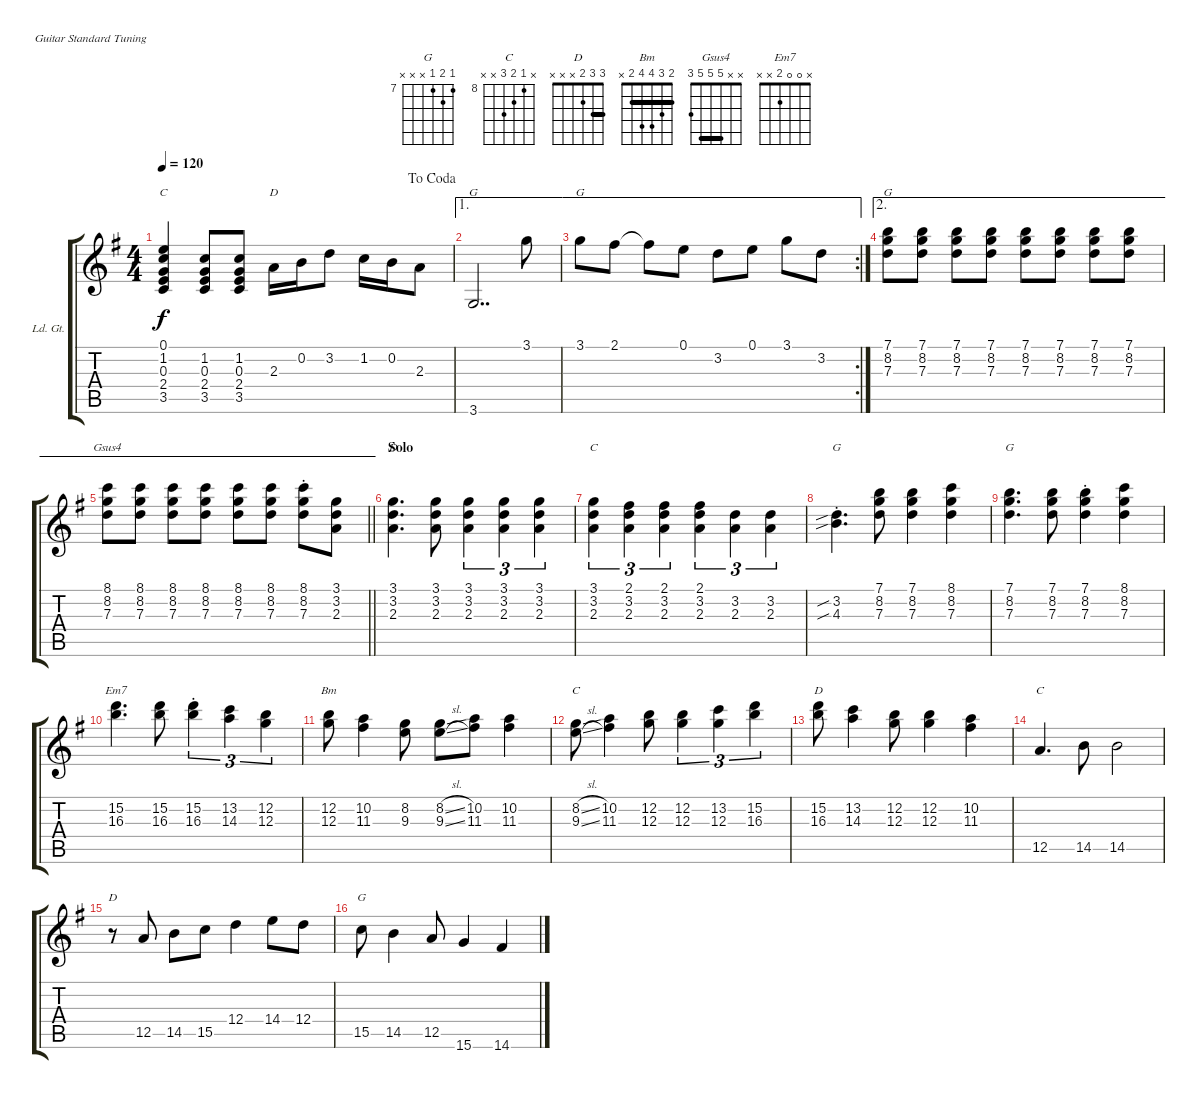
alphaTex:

\defaultSystemsLayout 4
\bracketExtendMode groupsimilarinstruments
\useSystemSignSeparator
\multiTrackTrackNamePolicy allsystems
\firstSystemTrackNameOrientation horizontal
\otherSystemsTrackNameOrientation horizontal
\track ("Lead Guitar" "Ld. Gt.") {multiBarRest instrument guitarharmonics}
\staff {score tabs}
\tuning (E4 B3 G3 D3 A2 E2)
\chord ("G" 3 3 4 5 5 3) {barre (3 3)}
\chord ("C" 0 1 0 2 3 x)
\chord ("D" 2 3 2 0 x x)
\chord ("Bm" 2 3 4 4 2 x) {barre 2}
\chord ("G" 7 8 7 x x x) {firstfret 7}
\chord ("Gsus4" x x 5 5 5 3) {barre (5 5)}
\chord ("D" 3 3 2 x x x) {barre 3}
\chord ("C" x x 0 3 3 x)
\chord ("Em7" x 0 0 2 x x)
\chord ("C" x 8 9 10 x x) {firstfret 8}
\ts (4 4)
\jump dacoda
\tempo 120
\clef g2
\ks g
(1.2 0.3 2.4 3.5 0.1).4{ch "C" dy f} (1.2 0.3 2.4 3.5).8 (1.2 0.3 2.4 3.5).8 2.3.16{ch "D"} 0.2.16 3.2.8 1.2.16 0.2.16 2.3.8 |
\ae 1
3.6.2{dd ch "G"} 3.1.8 |
\ae 1
\rc 2
3.1.8{ch "G"} 2.1.8 2.1{t}.8 0.1.8 3.2.8 0.1.8 3.1.8 3.2.8 |
\ae 2
(7.1 8.2 7.3).8{ch "G"} (7.1 8.2 7.3).8 (7.1 8.2 7.3).8 (7.1 8.2 7.3).8 (7.1 8.2 7.3).8 (7.1 8.2 7.3).8 (7.1 8.2 7.3).8 (7.1 8.2 7.3).8 |
\ae 2
\barLineRight lightlight
(8.1 8.2 7.3).8{ch "Gsus4"} (8.1 8.2 7.3).8 (8.1 8.2 7.3).8 (8.1 8.2 7.3).8 (8.1 8.2 7.3).8 (8.1 8.2 7.3).8 (8.1{st} 8.2{st} 7.3).8 (3.1 3.2 2.3).8 |
\section ("" "Solo")
(3.2 3.1 2.3).4{d ch "D"} (3.2 3.1 2.3).8 (3.2 3.1 2.3).4{tu (3 2)} (3.2 3.1 2.3).4{tu (3 2)} (3.2 3.1 2.3).4{tu (3 2)} |
(3.2 3.1 2.3).4{tu (3 2) ch "C"} (3.2 2.1 2.3).4{tu (3 2)} (2.1 3.2 2.3).4{tu (3 2)} (3.2 2.3 2.1).4{tu (3 2)} (2.3 3.2).4{tu (3 2)} (2.3 3.2).4{tu (3 2)} |
(3.2{sib st} 4.3{sib}).4{d ch "G"} (7.1 8.2 7.3).8 (7.1 8.2 7.3).4 (8.1 8.2 7.3).4 |
(7.1 8.2 7.3).4{d ch "G"} (7.1 8.2 7.3).8 (7.1{st} 8.2{st} 7.3).4 (8.1 8.2 7.3).4 |
\scale
0.316726 (15.2 16.3).4{d ch "Em7"} (15.2 16.3).8 (15.2{st} 16.3{st}).4{tu (3 2)} (13.2 14.3).4{tu (3 2)} (12.2 12.3).4{tu (3 2)} |
\scale
0.213523 (12.2 12.3).8{ch "Bm"} (10.2 11.3).4 (8.2 9.3).8 (8.2{sl} 9.3{sl}).8 (10.2 11.3).8 (10.2 11.3).4 |
\scale
0.214 (8.2{sl} 9.3{sl}).8{ch "C"} (10.2 11.3).4 (12.2 12.3).8 (12.2 12.3).4{tu (3 2)} (13.2 12.3).4{tu (3 2)} (15.2 16.3).4{tu (3 2)} |
\scale
0.263015 (15.2 16.3).8{ch "D"} (13.2 14.3).4 (12.2 12.3).8 (12.2 12.3).4 (10.2 11.3).4 |
\scale
0.325005 12.5.4{d ch "C"} 14.5.8 14.5.2 |
\scale
0.134622 r.8{ch "D"} 12.5.8 14.5.8 15.5.8 12.4.4 14.4.8 12.4.8 |
\scale
0.210526 15.5.8{ch "G"} 14.5.4 12.5.8 15.6.4 14.6.4
